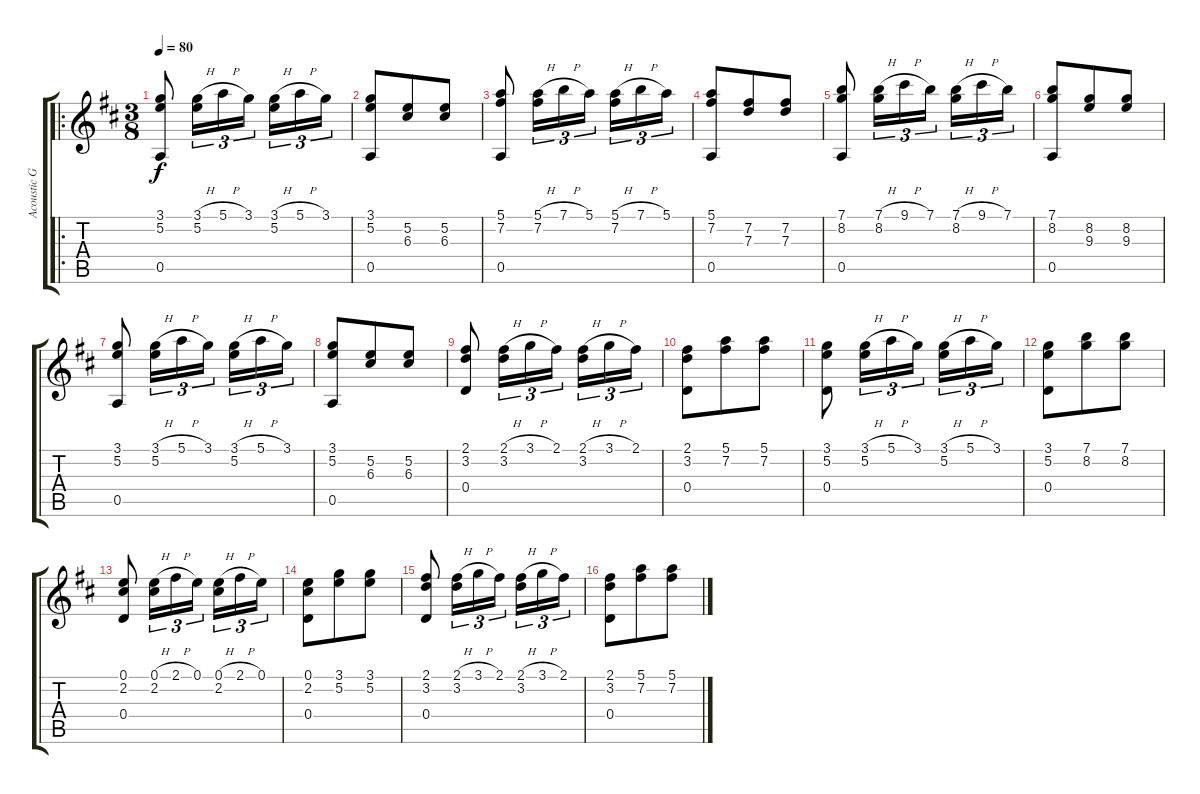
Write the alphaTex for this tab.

\track ("Acoustic Guitar" "Acoustic G") {instrument acousticguitarnylon}
\staff {score tabs}
\tuning (E4 B3 G3 D3 A2 E2) {hide}
\ro
\ts (3 8)
\tempo 80
\clef g2
\ks d
(3.1 5.2 0.5).8{dy f} (3.1{h} 5.2).16{tu (3 2)} 5.1{h}.16{tu (3 2)} 3.1.16{tu (3 2)} (3.1{h} 5.2).16{tu (3 2)} 5.1{h}.16{tu (3 2)} 3.1.16{tu (3 2)} |
(3.1 5.2 0.5).8 (5.2 6.3).8 (5.2 6.3).8 |
(5.1 7.2 0.5).8 (5.1{h} 7.2).16{tu (3 2)} 7.1{h}.16{tu (3 2)} 5.1.16{tu (3 2)} (5.1{h} 7.2).16{tu (3 2)} 7.1{h}.16{tu (3 2)} 5.1.16{tu (3 2)} |
(5.1 7.2 0.5).8 (7.2 7.3).8 (7.2 7.3).8 |
(7.1 8.2 0.5).8 (7.1{h} 8.2).16{tu (3 2)} 9.1{h}.16{tu (3 2)} 7.1.16{tu (3 2)} (7.1{h} 8.2).16{tu (3 2)} 9.1{h}.16{tu (3 2)} 7.1.16{tu (3 2)} |
(7.1 8.2 0.5).8 (8.2 9.3).8 (8.2 9.3).8 |
(3.1 5.2 0.5).8 (3.1{h} 5.2).16{tu (3 2)} 5.1{h}.16{tu (3 2)} 3.1.16{tu (3 2)} (3.1{h} 5.2).16{tu (3 2)} 5.1{h}.16{tu (3 2)} 3.1.16{tu (3 2)} |
(3.1 5.2 0.5).8 (5.2 6.3).8 (5.2 6.3).8 |
(2.1 3.2 0.4).8 (2.1{h} 3.2).16{tu (3 2)} 3.1{h}.16{tu (3 2)} 2.1.16{tu (3 2)} (2.1{h} 3.2).16{tu (3 2)} 3.1{h}.16{tu (3 2)} 2.1.16{tu (3 2)} |
(2.1 3.2 0.4).8 (5.1 7.2).8 (5.1 7.2).8 |
(3.1 5.2 0.4).8 (3.1{h} 5.2).16{tu (3 2)} 5.1{h}.16{tu (3 2)} 3.1.16{tu (3 2)} (3.1{h} 5.2).16{tu (3 2)} 5.1{h}.16{tu (3 2)} 3.1.16{tu (3 2)} |
(3.1 5.2 0.4).8 (7.1 8.2).8 (7.1 8.2).8 |
(0.1 2.2 0.4).8 (0.1{h} 2.2).16{tu (3 2)} 2.1{h}.16{tu (3 2)} 0.1.16{tu (3 2)} (0.1{h} 2.2).16{tu (3 2)} 2.1{h}.16{tu (3 2)} 0.1.16{tu (3 2)} |
(0.1 2.2 0.4).8 (3.1 5.2).8 (3.1 5.2).8 |
(2.1 3.2 0.4).8 (2.1{h} 3.2).16{tu (3 2)} 3.1{h}.16{tu (3 2)} 2.1.16{tu (3 2)} (2.1{h} 3.2).16{tu (3 2)} 3.1{h}.16{tu (3 2)} 2.1.16{tu (3 2)} |
(2.1 3.2 0.4).8 (5.1 7.2).8 (5.1 7.2).8
